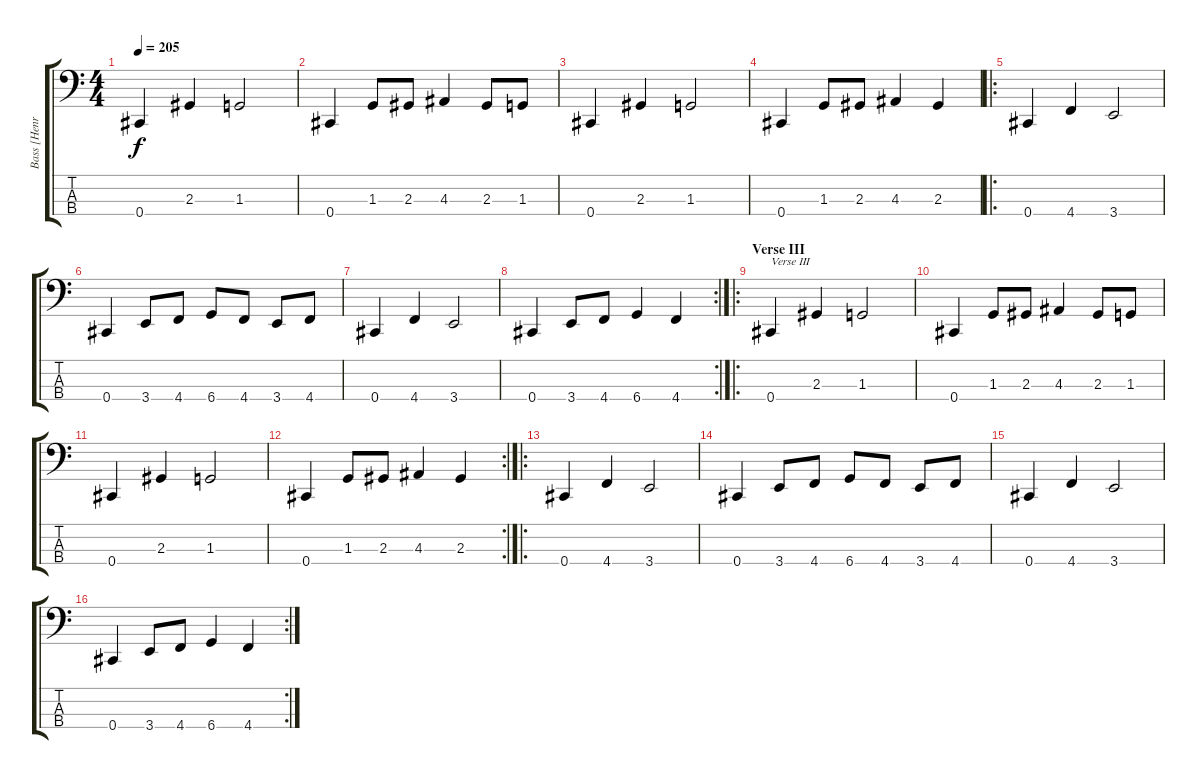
\track ("Bass [Henrik Drake]" "Bass [Henr") {instrument electricbasspick}
\staff {score tabs}
\tuning (E2 B1 Gb1 Db1) {hide}
\ts (4 4)
\tempo 205
\clef f4
\ks c
0.4.4{dy f} 2.3.4 1.3.2 |
0.4.4 1.3.8 2.3.8 4.3.4 2.3.8 1.3.8 |
0.4.4 2.3.4 1.3.2 |
0.4.4 1.3.8 2.3.8 4.3.4 2.3.4 |
\ro
0.4.4 4.4.4 3.4.2 |
0.4.4 3.4.8 4.4.8 6.4.8 4.4.8 3.4.8 4.4.8 |
0.4.4 4.4.4 3.4.2 |
\rc 2
0.4.4 3.4.8 4.4.8 6.4.4 4.4.4 |
\ro
\section ("" "Verse III")
0.4.4{txt "Verse III"} 2.3.4 1.3.2 |
0.4.4 1.3.8 2.3.8 4.3.4 2.3.8 1.3.8 |
0.4.4 2.3.4 1.3.2 |
\rc 2
0.4.4 1.3.8 2.3.8 4.3.4 2.3.4 |
\ro
0.4.4 4.4.4 3.4.2 |
0.4.4 3.4.8 4.4.8 6.4.8 4.4.8 3.4.8 4.4.8 |
0.4.4 4.4.4 3.4.2 |
\rc 2
0.4.4 3.4.8 4.4.8 6.4.4 4.4.4
